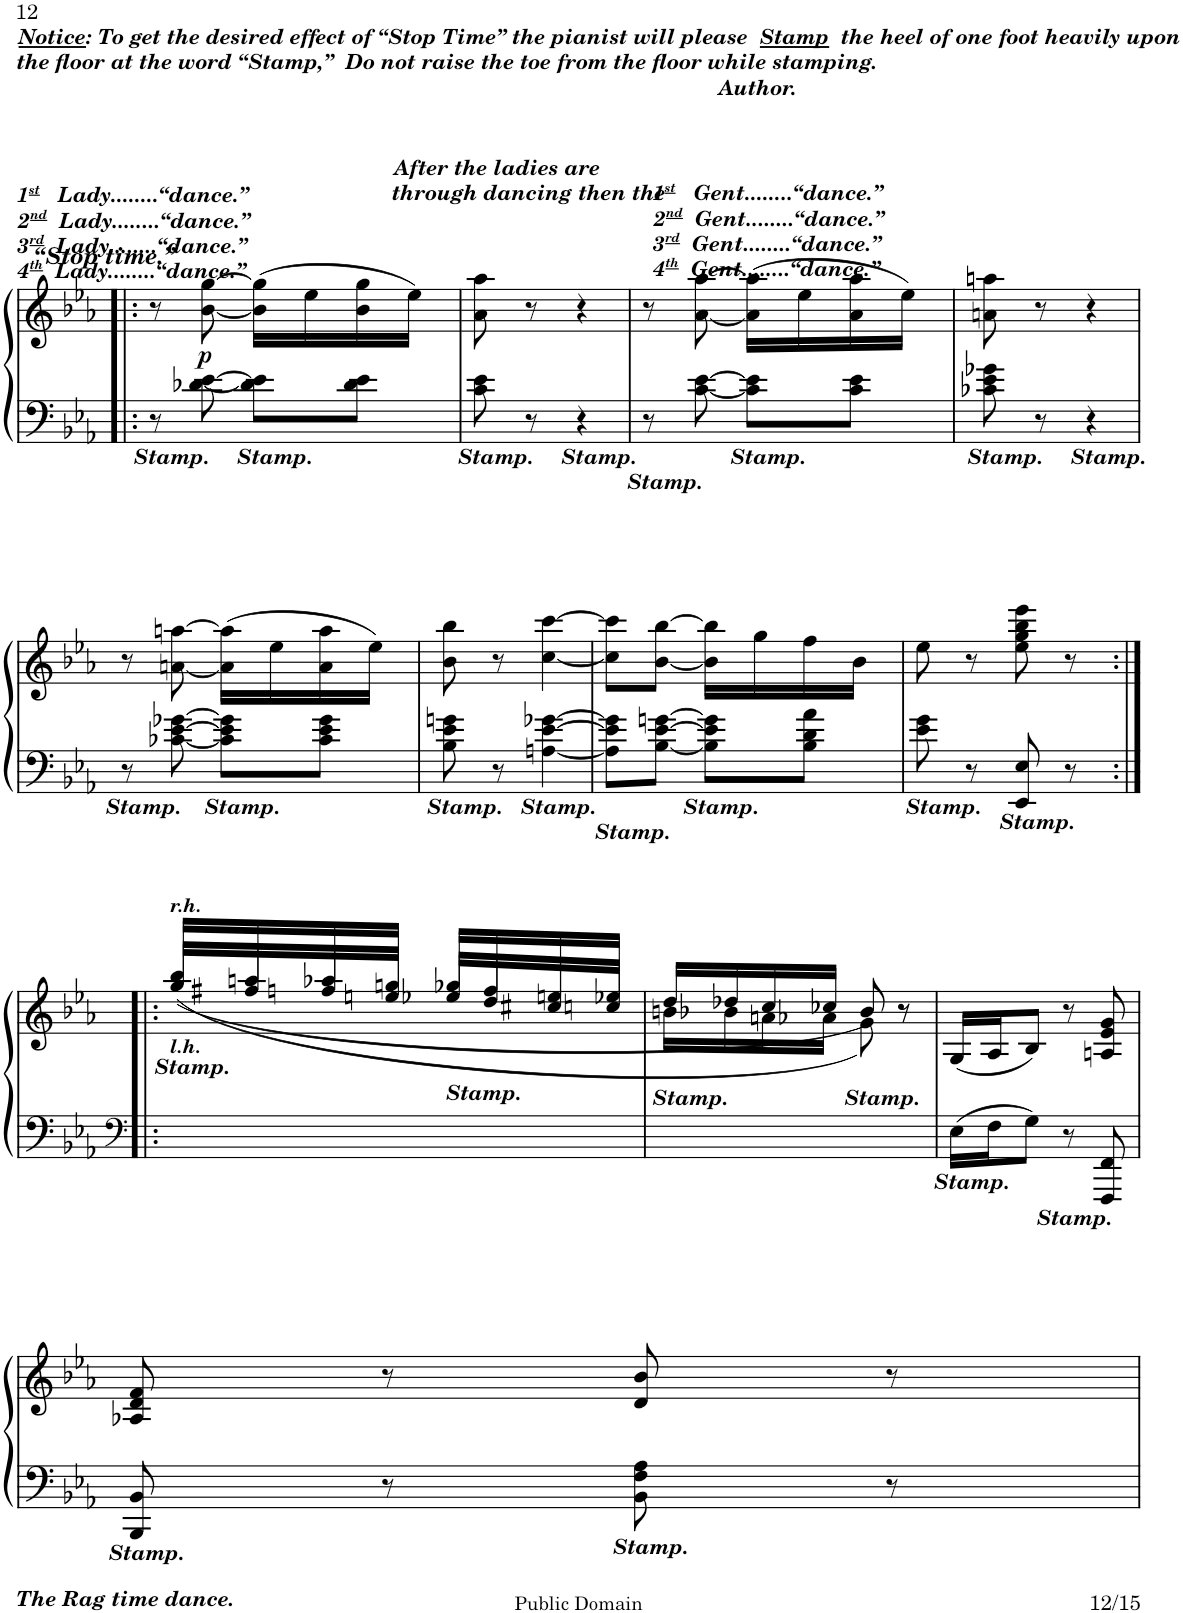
**kern	**kern	**dynam
*part1	*part1	*part1
*staff2	*staff1	*staff1/2
*I"PIANO.	*	*
*I'Pno	*	*
!!LO:PB:g=z
*clefF4	*clefG2	*
*k[b-e-a-]	*k[b-e-a-]	*
*M2/4	*M2/4	*
=93!|:	=93!|:	=93!|:
!	!LO:TX:a:Bi:t=“Stop time.”	!
!LO:TX:b:Bi:t=Stamp.	!	!
8r	8r	.
!	!	!LO:DY:b
[8d-X\ [8e-\	[8b-\ [8gg\	p
!LO:TX:b:Bi:t=Stamp.	!	!
8d-\] 8e-\]L	(16b-\] 16gg\]LL	.
.	16ee-\	.
8d-\ 8e-\J	16b-\ 16gg\	.
.	16ee-\JJ)	.
=94	=94	=94
!LO:TX:b:Bi:t=Stamp.	!	!
8c\ 8e-\	8a-\ 8aa-\	.
8r	8r	.
!LO:TX:b:Bi:t=Stamp.	!	!
4r	4r	.
=95	=95	=95
!LO:TX:b:Bi:t=Stamp.	!	!
8r	8r	.
[8c\ [8e-\	[8a-\ [8aa-\	.
!LO:TX:b:Bi:t=Stamp.	!	!
8c\] 8e-\]L	(16a-\] 16aa-\]LL	.
.	16ee-\	.
8c\ 8e-\J	16a-\ 16aa-\	.
.	16ee-\JJ)	.
=96	=96	=96
!LO:TX:b:Bi:t=Stamp.	!	!
8c-X\ 8e-\ 8g-X\	8an\ 8aan\	.
8r	8r	.
!LO:TX:b:Bi:t=Stamp.	!	!
4r	4r	.
!!LO:LB:g=z
=97	=97	=97
!LO:TX:b:Bi:t=Stamp.	!	!
8r	8r	.
[8c-X\ [8e-\ [8g-X\	[8an\ [8aan\	.
!LO:TX:b:Bi:t=Stamp.	!	!
8c-\] 8e-\] 8g-\]L	(16a\] 16aa\]LL	.
.	16ee-\	.
8c-\ 8e-\ 8g-\J	16a\ 16aa\	.
.	16ee-\JJ)	.
=98	=98	=98
!LO:TX:b:Bi:t=Stamp.	!	!
8B-\ 8e-\ 8gn\	8b-\ 8bb-\	.
8r	8r	.
!LO:TX:b:Bi:t=Stamp.	!	!
[4An\ [4e-\ [4g-X\	[4cc\ [4ccc\	.
=99	=99	=99
!LO:TX:b:Bi:t=Stamp.	!	!
8A\] 8e-\] 8g-\]L	8cc\] 8ccc\]L	.
[8B-\ [8e-\ [8gn\J	[8b-\ [8bb-\J	.
!LO:TX:b:Bi:t=Stamp.	!	!
8B-\] 8e-\] 8g\]L	16b-\] 16bb-\]LL	.
.	16gg\	.
8B-\ 8d\ 8a-\J	16ff\	.
.	16b-\JJ	.
=100	=100	=100
!LO:TX:b:Bi:t=Stamp.	!	!
8e-\ 8g\	8ee-\	.
8r	8r	.
!LO:TX:b:Bi:t=Stamp.	!	!
8EE-/ 8E-/	8ee-\ 8gg\ 8bb-\ 8eee-\	.
8r	8r	.
!!LO:LB:g=z
=101:|!|:	=101:|!|:	=101:|!|:
*clefF4	*	*
*	*^	*
!	!LO:TX:a:Bi:t=r.h.	!	!
!LO:TX:a:Bi:t=Stamp.	!	!	!
!LO:TX:a:Bi:t=l.h.	!	!	!
4ryy	(16bb-/LL	(<16gg/LL	.
.	16aan/	16ff#X/	.
.	16aa-X/	16ffn/	.
.	16ggn/JJ	16een/JJ	.
!LO:TX:a:Bi:t=Stamp.	!	!	!
4ryy	16gg-X/LL	16ee-X/LL	.
.	16ff/	16dd/	.
.	16een/	16cc#X/	.
.	16ee-X/JJ	16ccn/JJ	.
=102	=102	=102	=102
!LO:TX:a:Bi:t=Stamp.	!	!	!
4ryy	16dd/LL	16bn\LL	.
.	16dd-X/	16b-X\	.
.	16cc/	16an\	.
.	16cc-X/JJ	16a-X\JJ	.
!LO:TX:a:Bi:t=Stamp.	!	!	!
8ryy	8b-/)	8g\)	.
8r	8r	8ryy	.
=103	=103	=103	=103
!LO:TX:b:Bi:t=Stamp.	!	!	!
*	*v	*v	*
16E-\LL	(16G/LL	.
16F\J	16A-/J	.
8G\J	8B-/J)	.
!LO:TX:b:Bi:t=Stamp.	!	!
8r	8r	.
8FFF/ 8FF/	8An/ 8e-/ 8g/	.
!!LO:LB:g=z
=104	=104	=104
!LO:TX:b:Bi:t=Stamp.	!	!
8BBB-/ 8BB-/	8A-X/ 8d/ 8f/	.
8r	8r	.
!LO:TX:b:Bi:t=Stamp.	!	!
8BB-\ 8F\ 8A-\	8d/ 8b-/	.
8r	8r	.
=	=	=
*-	*-	*-
